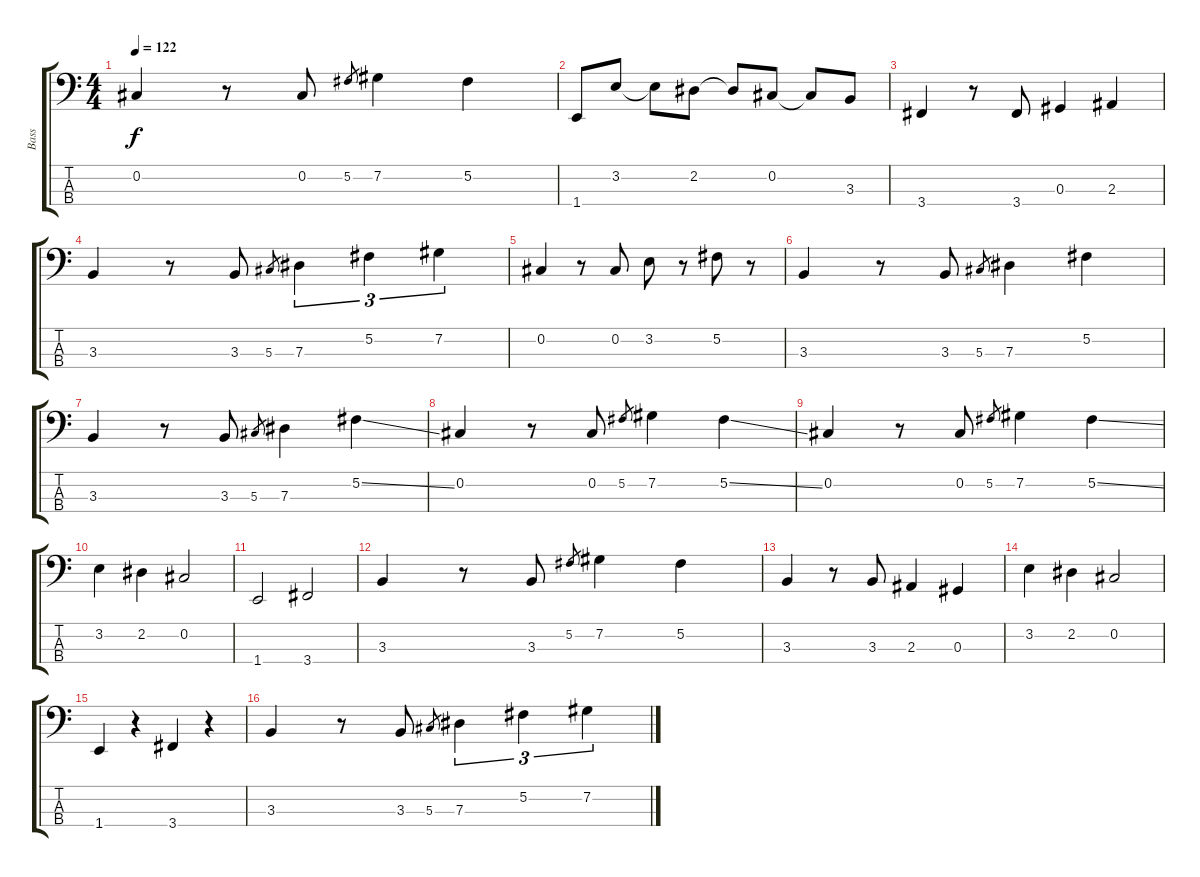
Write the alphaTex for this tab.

\track ("Bass" "Bass") {instrument electricbasspick}
\staff {score tabs}
\tuning (Gb2 Db2 Ab1 Eb1) {hide}
\ts (4 4)
\tempo 122
\clef f4
\ks c
0.2.4{dy f} r.8 0.2.8 5.2.8{gr} 7.2.4 5.2.4 |
1.4.8 3.2.8 3.2{t}.8 2.2.8 2.2{t}.8 0.2.8 0.2{t}.8 3.3.8 |
3.4.4 r.8 3.4.8 0.3.4 2.3.4 |
3.3.4 r.8 3.3.8 5.3.8{gr} 7.3.4{tu (3 2)} 5.2.4{tu (3 2)} 7.2.4{tu (3 2)} |
0.2.4 r.8 0.2.8 3.2.8 r.8 5.2.8 r.8 |
3.3.4 r.8 3.3.8 5.3.8{gr} 7.3.4 5.2.4 |
3.3.4 r.8 3.3.8 5.3.8{gr} 7.3.4 5.2{ss}.4 |
0.2.4 r.8 0.2.8 5.2.8{gr} 7.2.4 5.2{ss}.4 |
0.2.4 r.8 0.2.8 5.2.8{gr} 7.2.4 5.2{ss}.4 |
3.2.4 2.2.4 0.2.2 |
1.4.2 3.4.2 |
3.3.4 r.8 3.3.8 5.2.8{gr} 7.2.4 5.2.4 |
3.3.4 r.8 3.3.8 2.3.4 0.3.4 |
3.2.4 2.2.4 0.2.2 |
1.4.4 r.4 3.4.4 r.4 |
3.3.4 r.8 3.3.8 5.3.8{gr} 7.3.4{tu (3 2)} 5.2.4{tu (3 2)} 7.2.4{tu (3 2)}
